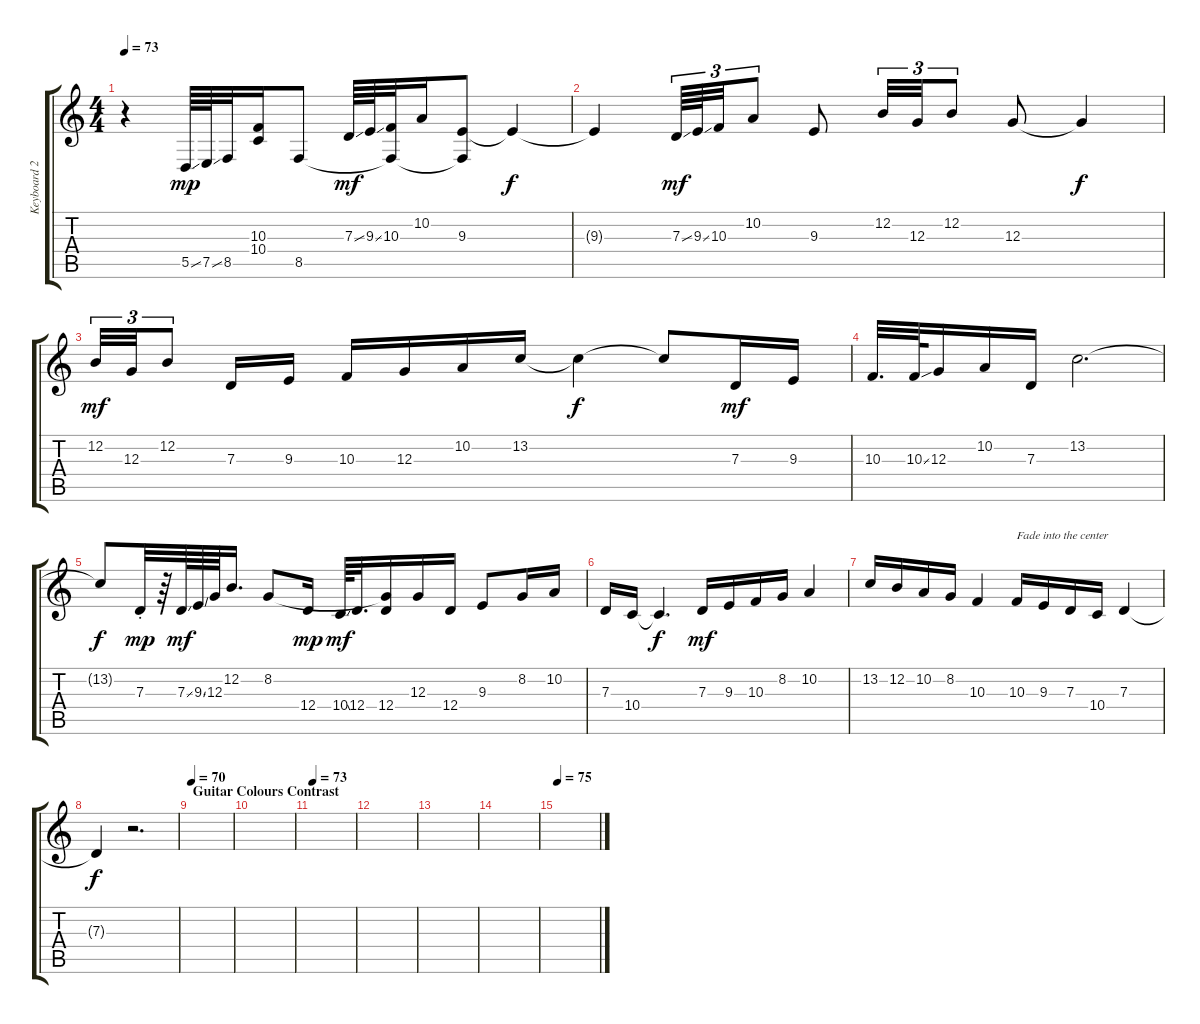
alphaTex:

\track ("Keyboard 2 LC" "Keyboard 2") {instrument lead2sawtooth}
\staff {score tabs}
\tuning (E4 B3 G3 D3 A2 E2) {hide}
\ts (4 4)
\tempo 73
\clef g2
\ks c
r.4{dy f} 5.5{ss}.64{dy mp} 7.5{ss}.64 8.5.32 (10.3 10.4).16 8.5.8 7.3{ss}.64{dy mf} 9.3{ss}.64 (10.3 8.5{t}).32 10.2.16 (9.3 8.5{t}).8 9.3{t}.4{dy f} |
9.3{t}.4 7.3{ss}.64{tu (3 2) dy mf} 9.3{ss}.64{tu (3 2)} 10.3.32{tu (3 2)} 10.2.8{tu (3 2)} 9.3.8 12.2.32{tu (3 2)} 12.3.32{tu (3 2)} 12.2.8{tu (3 2)} 12.3.8 12.3{t}.4{dy f} |
12.2.32{tu (3 2) dy mf} 12.3.32{tu (3 2)} 12.2.8{tu (3 2)} 7.3.16 9.3.16 10.3.16 12.3.16 10.2.16 13.2.16 13.2{t}.4{dy f} 13.2{t}.8 7.3.16{dy mf} 9.3.16 |
10.3.32{d} 10.3{ss}.64 12.3.16 10.2.16 7.3.16 13.2.2{d} |
13.2{t}.8{dy f} 7.3{st}.32{dy mp} r.64 7.3{ss}.64{dy mf} 9.3{ss}.64 12.3.64 12.2.16{d} 8.2.8 12.4.16{dy mp} 10.4{ss}.64{dy mf} 12.4.32{d} (8.2{t} 12.4).16 12.3.16 12.4.16 9.3.8 8.2.16 10.2.16 |
7.3.16 10.4.16 10.4{t}.4{d dy f} 7.3.16{dy mf} 9.3.16 10.3.16 8.2.16 10.2.4 |
13.2.16 12.2.16 10.2.16 8.2.16 10.3.4 10.3.16{txt "Fade into the center" balance 8} 9.3.16 7.3.16 10.4.16 7.3.4 |
7.3{t}.4{dy f} r.2{d} |
\section ("" "Guitar Colours Contrast")
\tempo 70
|
|
\tempo 73
|
|
|
|
\tempo 75
